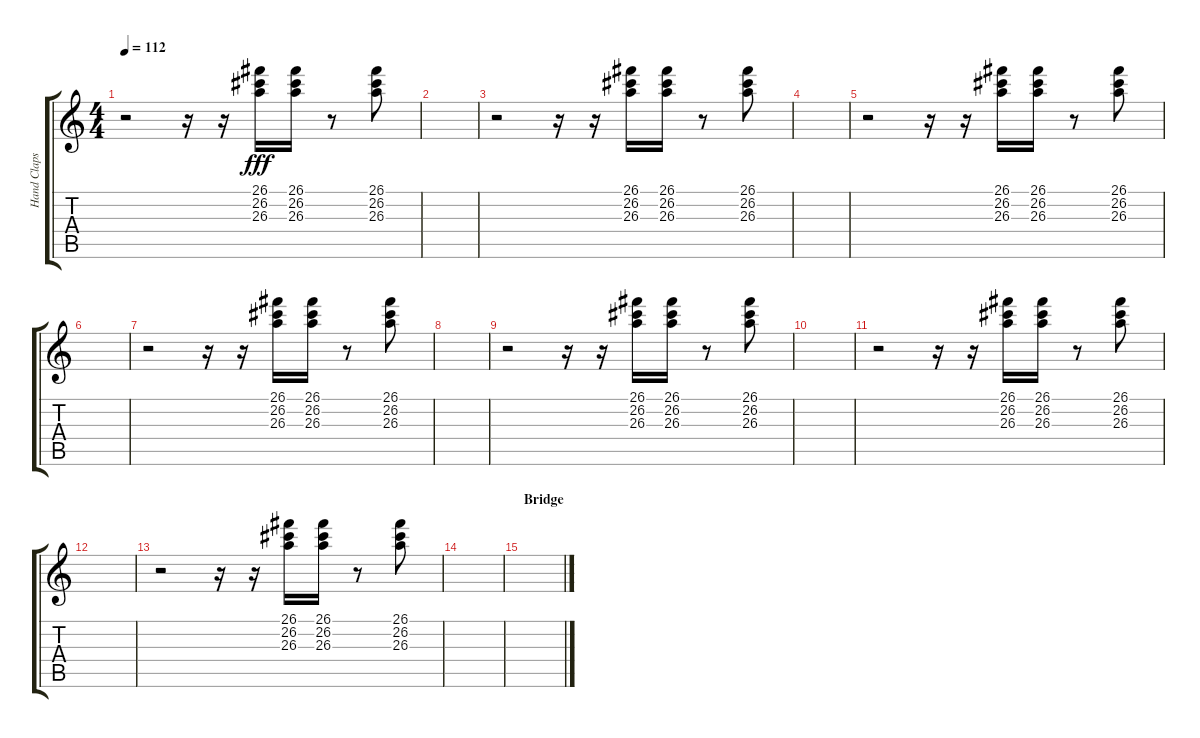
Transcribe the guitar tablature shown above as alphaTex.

\track ("Hand Claps" "Hand Claps") {instrument synthdrum}
\staff {score tabs}
\tuning (E4 B3 G3 D3 A2 E2) {hide}
\ts (4 4)
\tempo 112
\clef g2
\ks c
r.2{dy fff} r.16 r.16 (26.1 26.2 26.3).16 (26.1 26.2 26.3).16 r.8 (26.1 26.2 26.3).8 |
|
r.2 r.16 r.16 (26.1 26.2 26.3).16 (26.1 26.2 26.3).16 r.8 (26.1 26.2 26.3).8 |
|
r.2 r.16 r.16 (26.1 26.2 26.3).16 (26.1 26.2 26.3).16 r.8 (26.1 26.2 26.3).8 |
|
r.2 r.16 r.16 (26.1 26.2 26.3).16 (26.1 26.2 26.3).16 r.8 (26.1 26.2 26.3).8 |
|
r.2 r.16 r.16 (26.1 26.2 26.3).16 (26.1 26.2 26.3).16 r.8 (26.1 26.2 26.3).8 |
|
r.2 r.16 r.16 (26.1 26.2 26.3).16 (26.1 26.2 26.3).16 r.8 (26.1 26.2 26.3).8 |
|
r.2 r.16 r.16 (26.1 26.2 26.3).16 (26.1 26.2 26.3).16 r.8 (26.1 26.2 26.3).8 |
|
\section ("" "Bridge")
